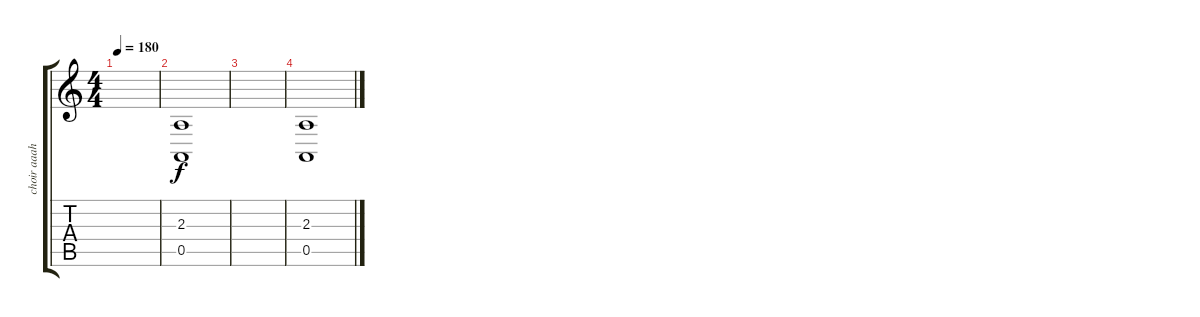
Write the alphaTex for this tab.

\track ("choir aaah" "choir aaah") {instrument choiraahs}
\staff {score tabs}
\tuning (E4 B3 G3 D3 A2 E2) {hide}
\ts (4 4)
\tempo 180
\clef g2
\ks c
|
(2.3 0.5).1 |
|
(2.3 0.5).1
